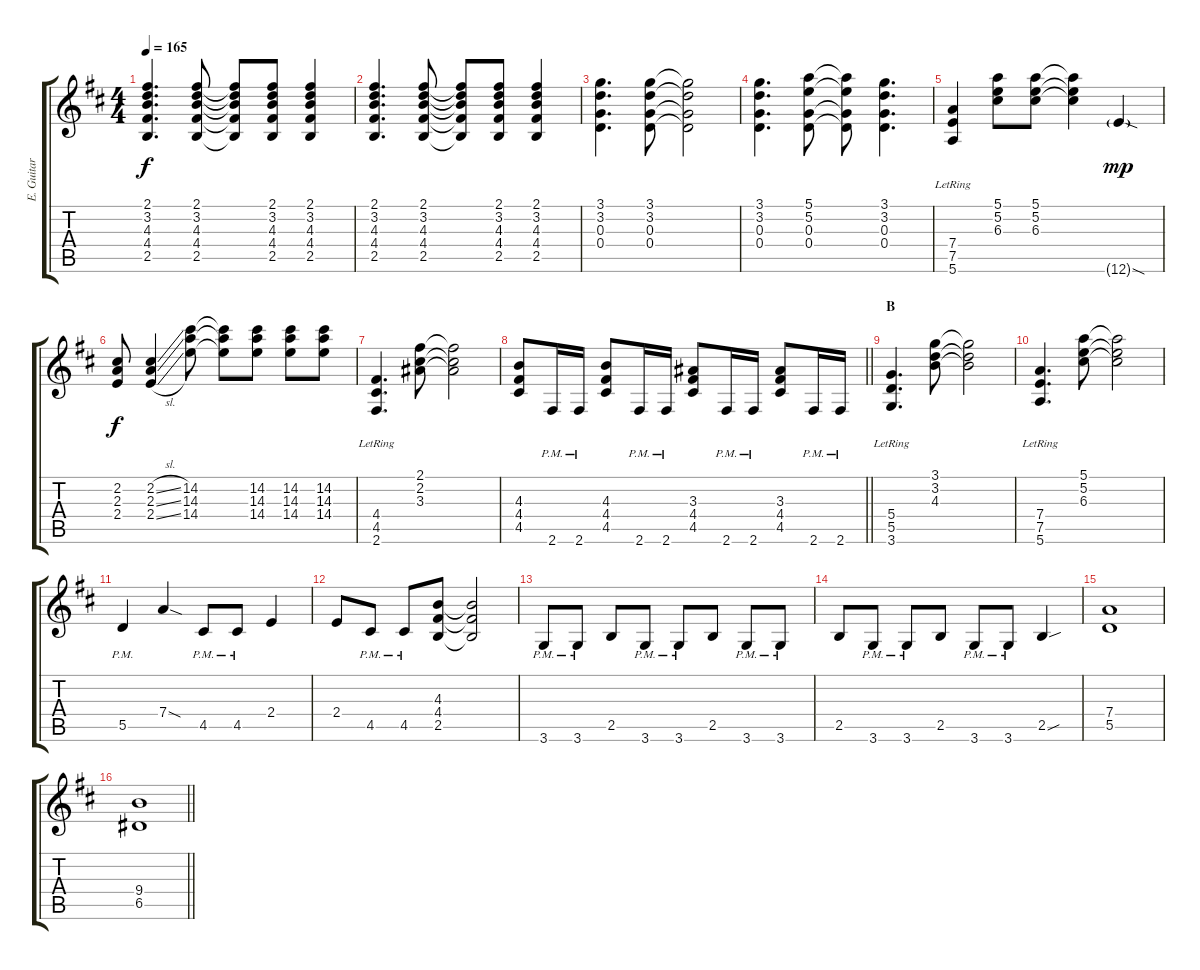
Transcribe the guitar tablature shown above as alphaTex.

\track ("E. Guitar I" "E. Guitar ") {instrument overdrivenguitar}
\staff {score tabs}
\tuning (E4 B3 G3 D3 A2 E2) {hide}
\ts (4 4)
\tempo 165
\clef g2
\ks d
(2.1 3.2 4.3 4.4 2.5).4{d dy f} (2.1 3.2 4.3 4.4 2.5).8 (2.1{t} 3.2{t} 4.3{t} 4.4{t} 2.5{t}).8 (2.1 3.2 4.3 4.4 2.5).8 (2.1 3.2 4.3 4.4 2.5).4 |
(2.1 3.2 4.3 4.4 2.5).4{d} (2.1 3.2 4.3 4.4 2.5).8 (2.1{t} 3.2{t} 4.3{t} 4.4{t} 2.5{t}).8 (2.1 3.2 4.3 4.4 2.5).8 (2.1 3.2 4.3 4.4 2.5).4 |
(3.1 3.2 0.3 0.4).4{d} (3.1 3.2 0.3 0.4).8 (3.1{t} 3.2{t} 0.3{t} 0.4{t}).2 |
(3.1 3.2 0.3 0.4).4{d} (5.1 5.2 0.3 0.4).8 (5.1{t} 5.2{t} 0.3{t} 0.4{t}).8 (3.1 3.2 0.3 0.4).4{d} |
(7.4{lr} 7.5{lr} 5.6{lr}).4 (5.1 5.2 6.3).8 (5.1 5.2 6.3).8 (5.1{t} 5.2{t} 6.3{t}).4 12.6{sod g}.4{dy mp} |
(2.2 2.3 2.4).8{dy f} (2.2{sl} 2.3{sl} 2.4{sl}).4 (14.2 14.3 14.4).8 (14.2{t} 14.3{t} 14.4{t}).8 (14.2 14.3 14.4).8 (14.2 14.3 14.4).8 (14.2 14.3 14.4).8 |
(4.4{lr} 4.5{lr} 2.6{lr}).4{d} (2.1 2.2 3.3).8 (2.1{t} 2.2{t} 3.3{t}).2 |
\barLineRight lightlight
(4.3 4.4 4.5).8 2.6{pm}.16 2.6{pm}.16 (4.3 4.4 4.5).8 2.6{pm}.16 2.6{pm}.16 (3.3 4.4 4.5).8 2.6{pm}.16 2.6{pm}.16 (3.3 4.4 4.5).8 2.6{pm}.16 2.6{pm}.16 |
\section ("" "B")
(5.4{lr} 5.5{lr} 3.6{lr}).4{d} (3.1 3.2 4.3).8 (3.1{t} 3.2{t} 4.3{t}).2 |
(7.4{lr} 7.5{lr} 5.6{lr}).4{d} (5.1 5.2 6.3).8 (5.1{t} 5.2{t} 6.3{t}).2 |
5.5{pm}.4 7.4{sod}.4 4.5{pm}.8 4.5{pm}.8 2.4.4 |
2.4.8 4.5{pm}.8 4.5{pm}.8 (4.3 4.4 2.5).8 (4.3{t} 4.4{t} 2.5{t}).2 |
3.6{pm}.8 3.6{pm}.8 2.5.8 3.6{pm}.8 3.6{pm}.8 2.5.8 3.6{pm}.8 3.6{pm}.8 |
2.5.8 3.6{pm}.8 3.6{pm}.8 2.5.8 3.6{pm}.8 3.6{pm}.8 2.5{sou}.4 |
(7.4 5.5).1 |
\barLineRight lightlight
(9.4 6.5).1
